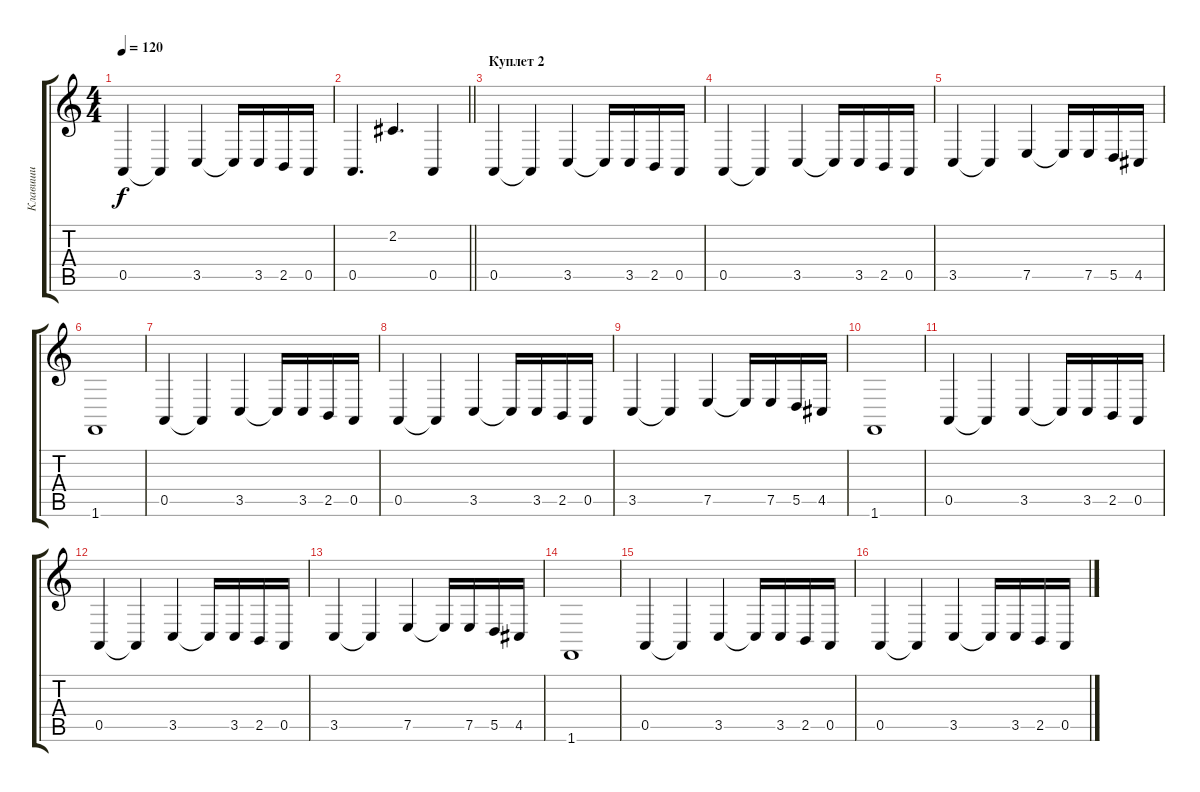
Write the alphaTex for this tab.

\track ("Клавиши" "Клавиши") {instrument churchorgan}
\staff {score tabs}
\tuning (E4 B3 G3 D3 A2 E2) {hide}
\ts (4 4)
\tempo 120
\clef g2
\ks c
0.5.4{dy f} 0.5{t}.4 3.5.4 3.5{t}.16 3.5.16 2.5.16 0.5.16 |
\barLineRight lightlight
0.5.4{d} 2.2.4{d} 0.5.4 |
\section ("" "Куплет 2")
0.5.4 0.5{t}.4 3.5.4 3.5{t}.16 3.5.16 2.5.16 0.5.16 |
0.5.4 0.5{t}.4 3.5.4 3.5{t}.16 3.5.16 2.5.16 0.5.16 |
3.5.4 3.5{t}.4 7.5.4 7.5{t}.16 7.5.16 5.5.16 4.5.16 |
1.6.1 |
0.5.4 0.5{t}.4 3.5.4 3.5{t}.16 3.5.16 2.5.16 0.5.16 |
0.5.4 0.5{t}.4 3.5.4 3.5{t}.16 3.5.16 2.5.16 0.5.16 |
3.5.4 3.5{t}.4 7.5.4 7.5{t}.16 7.5.16 5.5.16 4.5.16 |
1.6.1 |
0.5.4 0.5{t}.4 3.5.4 3.5{t}.16 3.5.16 2.5.16 0.5.16 |
0.5.4 0.5{t}.4 3.5.4 3.5{t}.16 3.5.16 2.5.16 0.5.16 |
3.5.4 3.5{t}.4 7.5.4 7.5{t}.16 7.5.16 5.5.16 4.5.16 |
1.6.1 |
0.5.4 0.5{t}.4 3.5.4 3.5{t}.16 3.5.16 2.5.16 0.5.16 |
0.5.4 0.5{t}.4 3.5.4 3.5{t}.16 3.5.16 2.5.16 0.5.16
